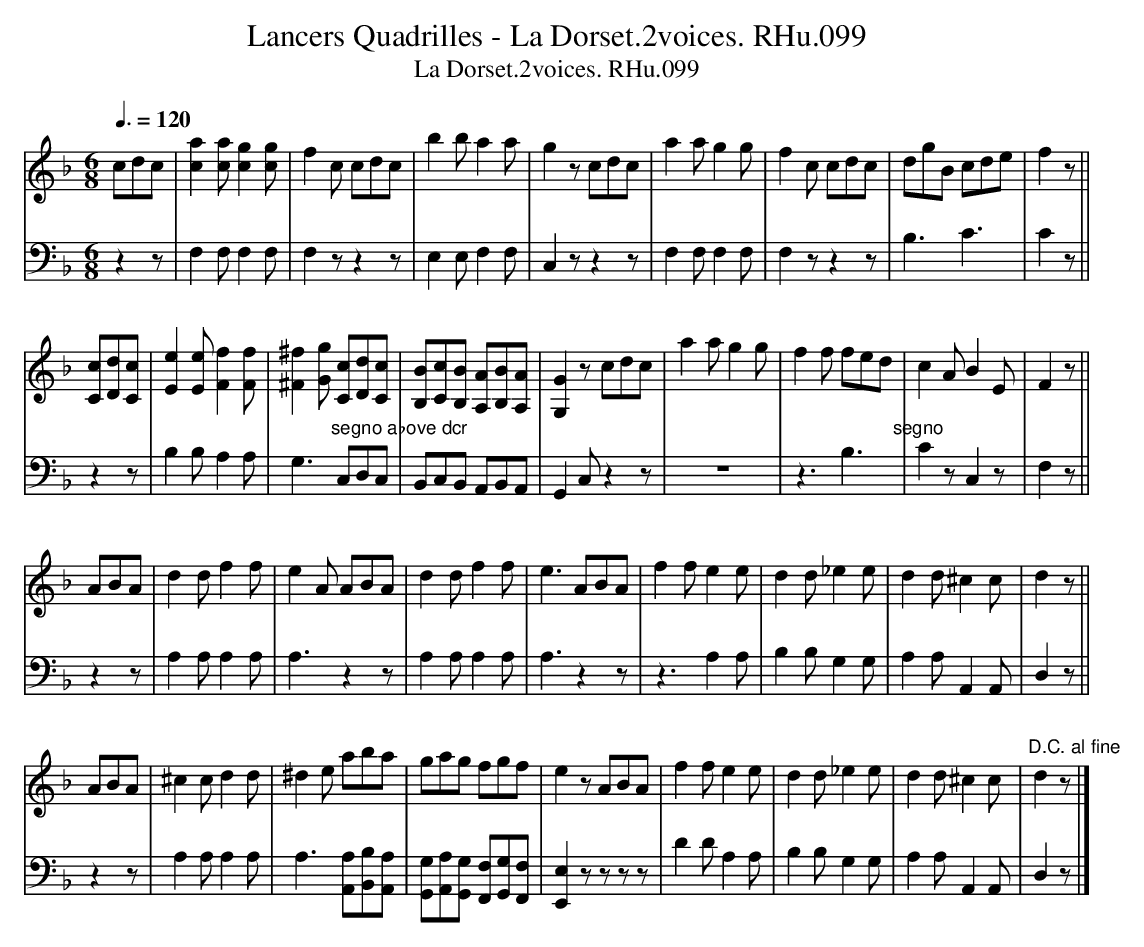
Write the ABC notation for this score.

X:1
T:Lancers Quadrilles - La Dorset.2voices. RHu.099
T:La Dorset.2voices. RHu.099
M:6/8
L:1/8
Q:3/8=120
K:F major
[V:1]cdc|[a2c2][ac][g2c2][gc]|f2c cdc|b2ba2a|g2z cdc|\
a2a g2g|f2c cdc|dgB cde|f2z||!
[V:2]z2z|F,2F,F,2F,|F,2zz2z|E,2E,F,2F,|C,2zz2z|\
F,2F,F,2F,|F,2zz2z|B,3C3|C2z||!
[V:1][cC][dD][cC]|[e2E2][eE][f2F2][fF]|[^f2^F2][gG] [cC][dD][cC]|\
[BB,][cC][BB,] [AA,][BB,][AA,]|[G2G,2]z cdc|\
a2ag2g|f2f fed|c2AB2E|F2z||!
[V:2]z2z|B,2B,A,2A,|G,3"segno above dcr" C,D,C,|B,,C,B,, A,,B,,A,,|\
G,,2C,z2z|z6|z3B,3"segno"|C2zC,2z|F,2z||!
[V:1]ABA|d2df2f|e2A ABA|d2df2f|e3ABA|\
f2f e2e|d2d_e2e|d2d^c2c|d2z||!
[V:2]z2z|A,2A,A,2A,|A,3z2z|A,2A,A,2A,|A,3z2z|\
z3A,2A,|B,2B,G,2G,|A,2A,A,,2A,,|D,2z||!
[V:1]ABA|^c2c d2d|^d2e aba|gag fgf|e2z ABA|\
f2f e2e|d2d_e2e|d2d^c2c|"D.C. al fine"d2z|]
[V:2]z2z|A,2A,A,2A,|A,3[A,A,,][B,B,,][A,A,,]|\
[G,G,,][A,A,,][G,G,,] [F,F,,][G,G,,][F,F,,]|\
[E,2E,,2]zzzz|D2DA,2A,|B,2B, G,2G,|A,2A, A,,2A,,|D,2z|]
